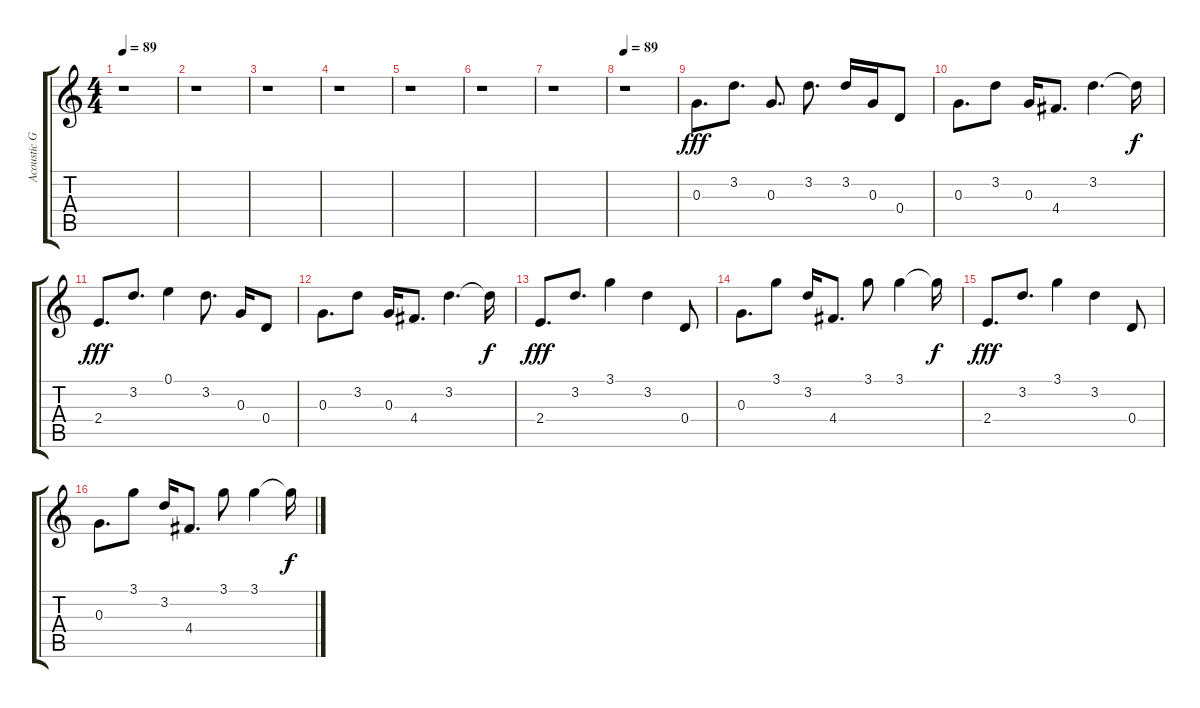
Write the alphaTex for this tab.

\track ("Acoustic Guitar" "Acoustic G") {instrument acousticguitarnylon}
\staff {score tabs}
\tuning (E4 B3 G3 D3 A2 E2) {hide}
\ts (4 4)
\tempo 89
\clef g2
\ks c
r.1{dy fff} |
r.1 |
r.1 |
r.1 |
r.1 |
r.1 |
r.1 |
\tempo 89
r.1 |
0.3.8{d} 3.2.8{d} 0.3.8{d} 3.2.8{d} 3.2.16 0.3.16 0.4.8 |
0.3.8{d} 3.2.8 0.3.16 4.4.8{d} 3.2.4{d} 3.2{t}.16{dy f} |
2.4.8{d dy fff} 3.2.8{d} 0.1.4 3.2.8{d} 0.3.16 0.4.8 |
0.3.8{d} 3.2.8 0.3.16 4.4.8{d} 3.2.4{d} 3.2{t}.16{dy f} |
2.4.8{d dy fff} 3.2.8{d} 3.1.4 3.2.4 0.4.8 |
0.3.8{d} 3.1.8 3.2.16 4.4.8{d} 3.1.8 3.1.4 3.1{t}.16{dy f} |
2.4.8{d dy fff} 3.2.8{d} 3.1.4 3.2.4 0.4.8 |
0.3.8{d} 3.1.8 3.2.16 4.4.8{d} 3.1.8 3.1.4 3.1{t}.16{dy f}
